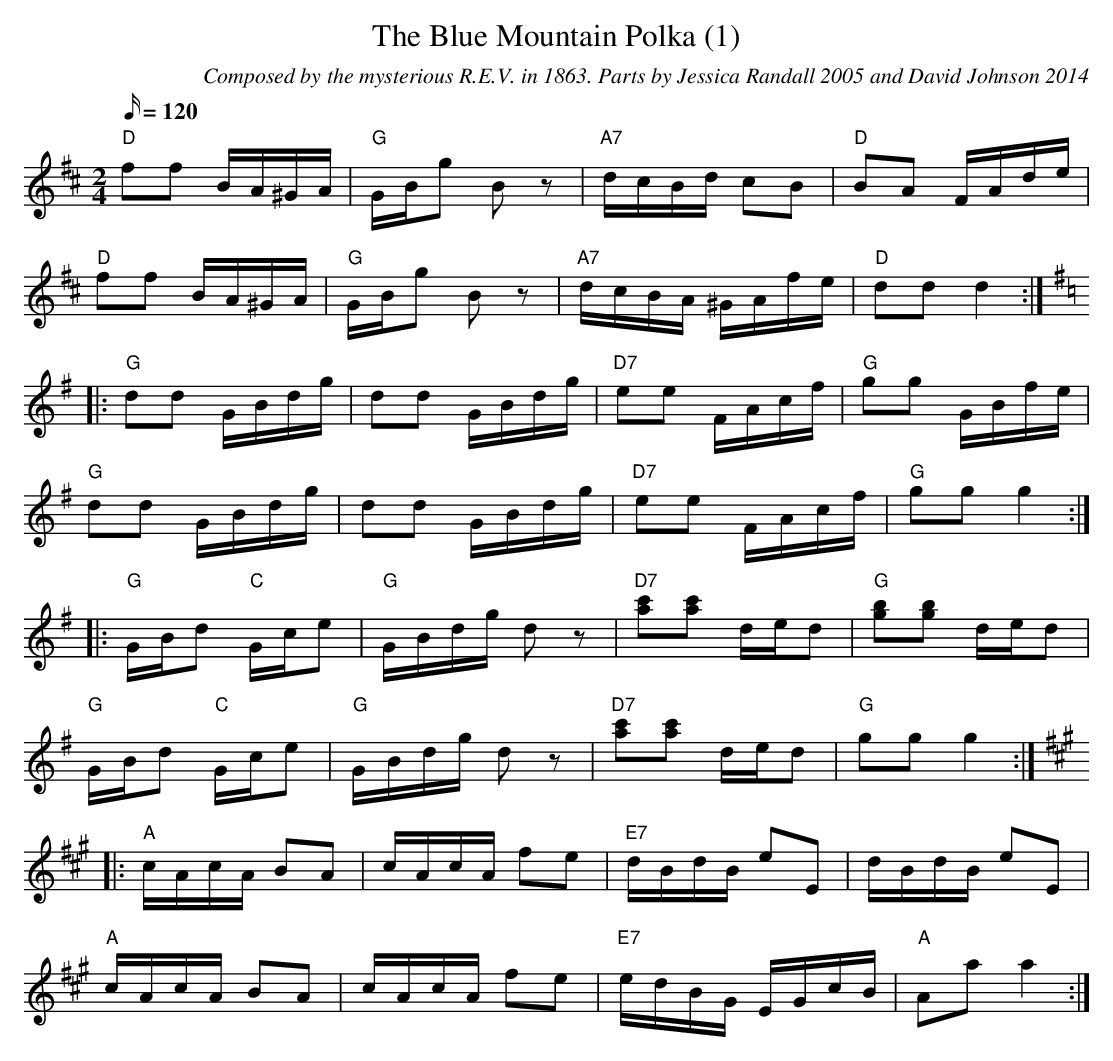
X:1
T:Blue Mountain Polka (1), The
C:Composed by the mysterious R.E.V. in 1863. Parts by Jessica Randall 2005 and David Johnson 2014
M:2/4
L:1/16
Q:120
K:Dmaj
V:1
"D"f2f2 BA^GA|"G"GBg2 B2 z2|"A7"dcBd c2B2|"D"B2A2 FAde|
"D"f2f2 BA^GA|"G"GBg2 B2 z2|"A7"dcBA ^GAfe|"D"d2d2d4:|
K:Gmaj
|:"G"d2d2 GBdg|d2d2 GBdg|"D7"e2e2 FAcf|"G"g2g2 GBfe|
"G"d2d2 GBdg|d2d2 GBdg|"D7"e2e2 FAcf|"G"g2g2 g4:|
|:"G"GBd2 "C"Gce2|"G"GBdg d2z2|"D7"[c'2a2][c'2a2] ded2|"G"[b2g2][g2b2] ded2|
"G"GBd2 "C"Gce2|"G"GBdg d2z2|"D7"[c'2a2][c'2a2] ded2|"G"g2g2 g4:|
K:A
|:"A"cAcA B2A2|cAcA f2e2|"E7"dBdB e2E2|dBdB e2E2|
"A"cAcA B2A2|cAcA f2e2|"E7"edBG EGcB|"A"A2a2 a4:|
